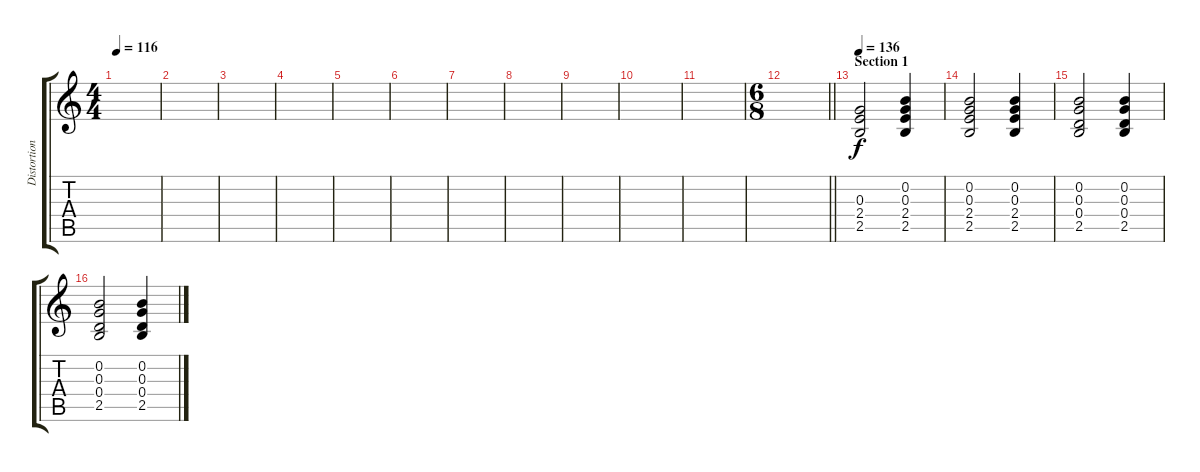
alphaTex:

\track ("Distortion" "Distortion") {instrument distortionguitar}
\staff {score tabs}
\tuning (E4 B3 G3 D3 A2 E2) {hide}
\ts (4 4)
\tempo 116
\clef g2
\ks c
|
|
|
|
|
|
|
|
|
|
|
\ts (6 8)
\barLineRight lightlight
|
\section ("" "Section 1")
\tempo 136
(0.3 2.4 2.5).2{volume 8} (0.2 0.3 2.4 2.5).4 |
(0.2 0.3 2.4 2.5).2 (0.2 0.3 2.4 2.5).4 |
(0.2 0.3 0.4 2.5).2 (0.2 0.3 0.4 2.5).4 |
(0.2 0.3 0.4 2.5).2 (0.2 0.3 0.4 2.5).4
